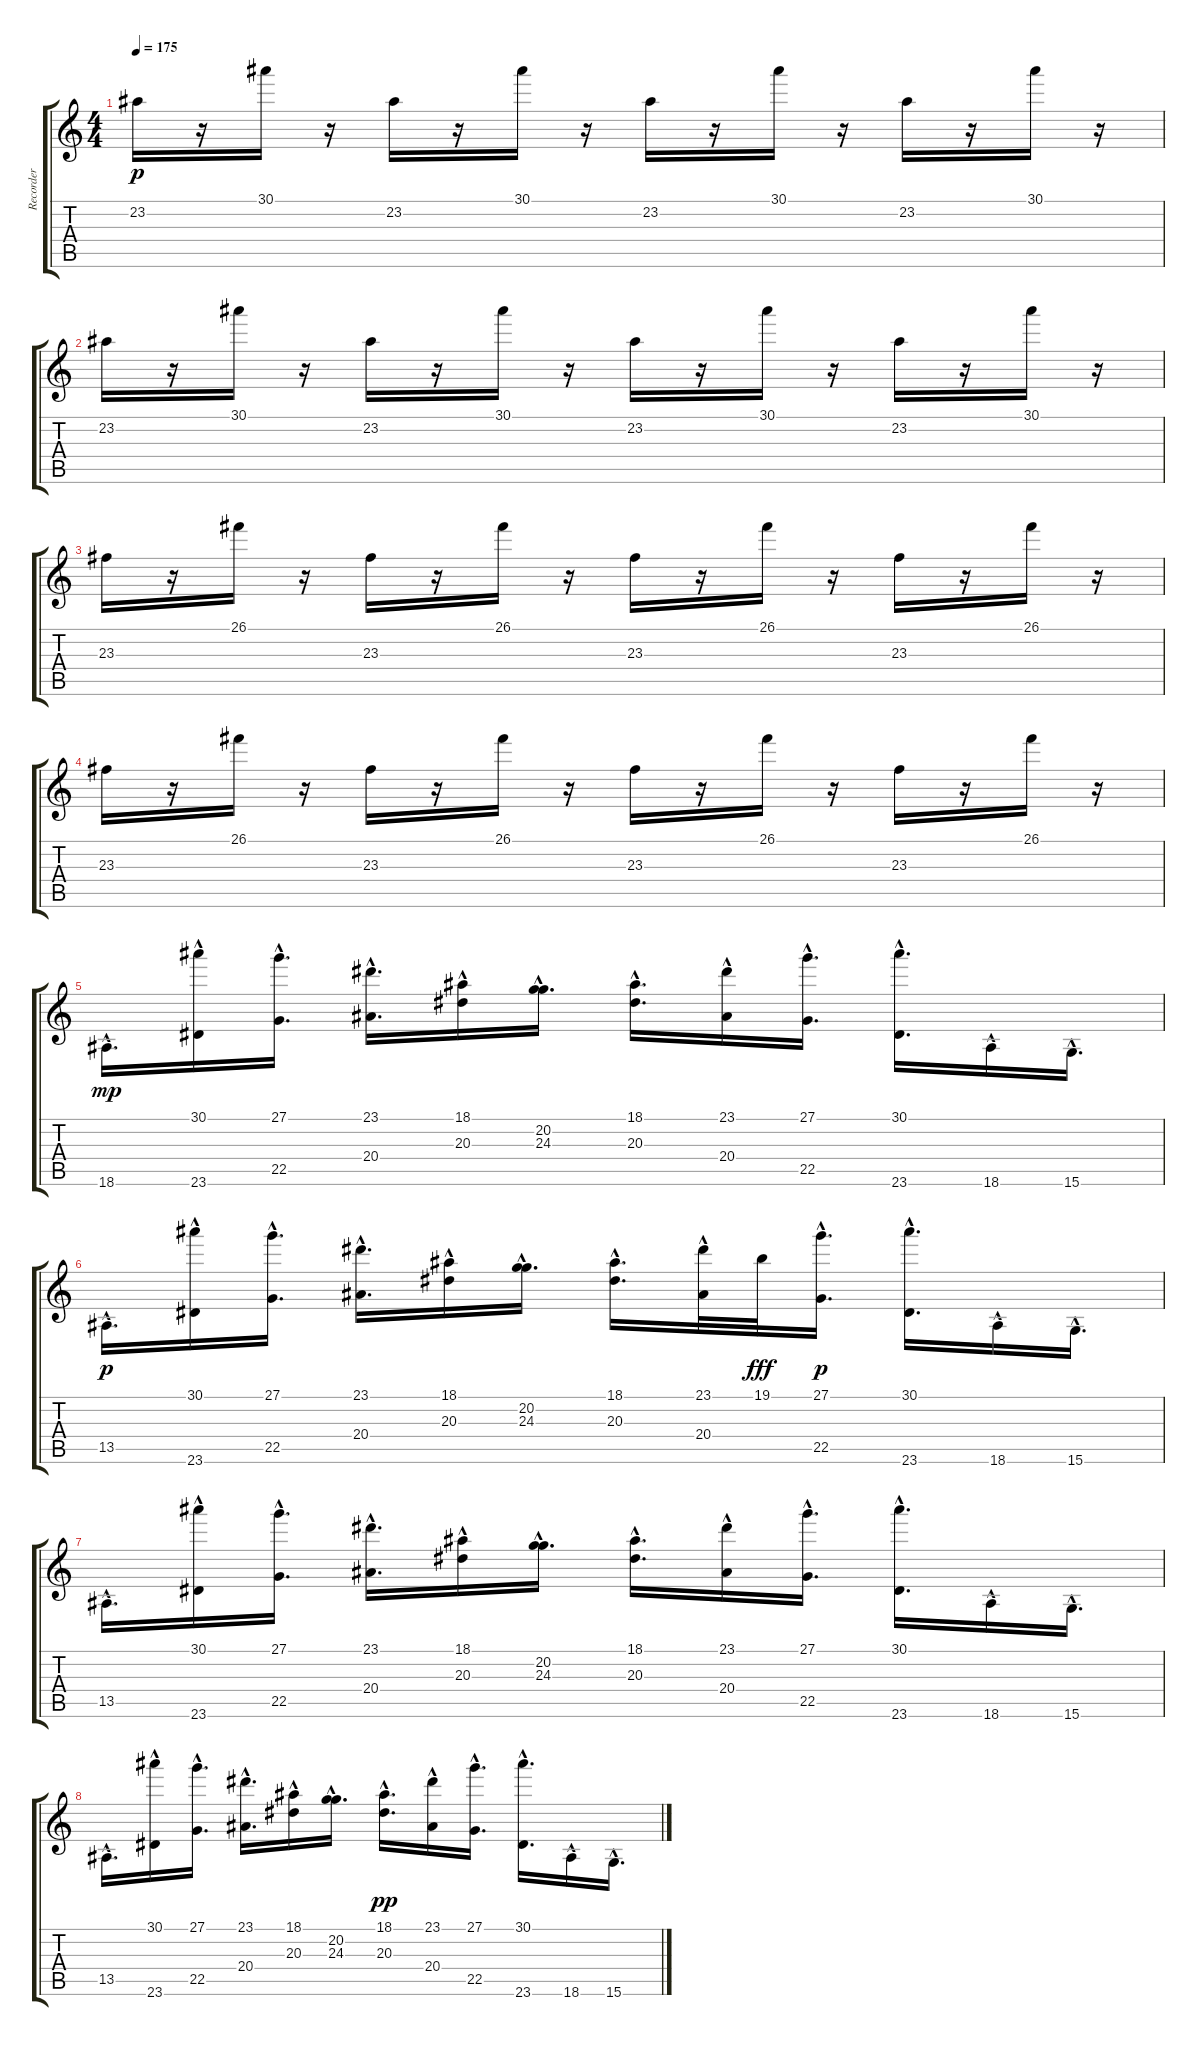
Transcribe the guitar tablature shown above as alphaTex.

\track ("Recorder" "Recorder") {instrument ocarina}
\staff {score tabs}
\tuning (E4 B3 G3 D3 A2 E2) {hide}
\ts (4 4)
\tempo 175
\clef g2
\ks c
23.2.16{dy p} r.16 30.1.16 r.16 23.2.16 r.16 30.1.16 r.16 23.2.16 r.16 30.1.16 r.16 23.2.16 r.16 30.1.16 r.16 |
23.2.16 r.16 30.1.16 r.16 23.2.16 r.16 30.1.16 r.16 23.2.16 r.16 30.1.16 r.16 23.2.16 r.16 30.1.16 r.16 |
23.3.16 r.16 26.1.16 r.16 23.3.16 r.16 26.1.16 r.16 23.3.16 r.16 26.1.16 r.16 23.3.16 r.16 26.1.16 r.16 |
23.3.16 r.16 26.1.16 r.16 23.3.16 r.16 26.1.16 r.16 23.3.16 r.16 26.1.16 r.16 23.3.16 r.16 26.1.16 r.16 |
18.6{hac}.16{d dy mp} (30.1{hac} 23.6{hac}).16 (27.1{hac} 22.5{hac}).16{d} (23.1{hac} 20.4{hac}).16{d} (18.1{hac} 20.3{hac}).16 (20.2{hac} 24.3{hac}).16{d} (18.1{hac} 20.3{hac}).16{d} (23.1{hac} 20.4{hac}).16 (27.1{hac} 22.5{hac}).16{d} (30.1{hac} 23.6{hac}).16{d} 18.6{hac}.16 15.6{hac}.16{d} |
13.5{hac}.16{d dy p} (30.1{hac} 23.6{hac}).16 (27.1{hac} 22.5{hac}).16{d} (23.1{hac} 20.4{hac}).16{d} (18.1{hac} 20.3{hac}).16 (20.2{hac} 24.3{hac}).16{d} (18.1{hac} 20.3{hac}).16{d} (23.1{hac} 20.4{hac}).32 19.1.32{dy fff} (27.1{hac} 22.5{hac}).16{d dy p} (30.1{hac} 23.6{hac}).16{d} 18.6{hac}.16 15.6{hac}.16{d} |
13.5{hac}.16{d} (30.1{hac} 23.6{hac}).16 (27.1{hac} 22.5{hac}).16{d} (23.1{hac} 20.4{hac}).16{d} (18.1{hac} 20.3{hac}).16 (20.2{hac} 24.3{hac}).16{d} (18.1{hac} 20.3{hac}).16{d} (23.1{hac} 20.4{hac}).16 (27.1{hac} 22.5{hac}).16{d} (30.1{hac} 23.6{hac}).16{d} 18.6{hac}.16 15.6{hac}.16{d} |
13.5{hac}.16{d} (30.1{hac} 23.6{hac}).16 (27.1{hac} 22.5{hac}).16{d} (23.1{hac} 20.4{hac}).16{d} (18.1{hac} 20.3{hac}).16 (20.2{hac} 24.3{hac}).16{d} (18.1{hac} 20.3{hac}).16{d dy pp} (23.1{hac} 20.4{hac}).16 (27.1{hac} 22.5{hac}).16{d} (30.1{hac} 23.6{hac}).16{d} 18.6{hac}.16 15.6{hac}.16{d}
